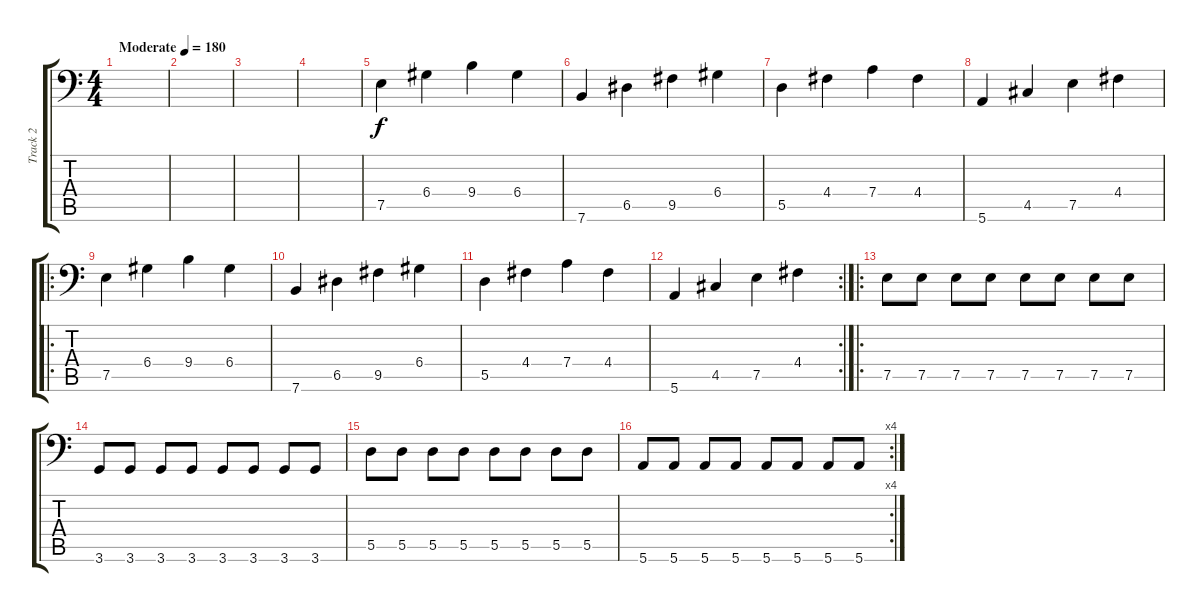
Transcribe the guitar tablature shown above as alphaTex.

\track ("Track 2" "Track 2") {instrument electricbassfinger}
\staff {score tabs}
\tuning (E3 B2 G2 D2 A1 E1) {hide}
\ts (4 4)
\tempo (180 "Moderate")
\clef f4
\ks c
|
|
|
|
7.5.4 6.4.4 9.4.4 6.4.4 |
7.6.4 6.5.4 9.5.4 6.4.4 |
5.5.4 4.4.4 7.4.4 4.4.4 |
5.6.4 4.5.4 7.5.4 4.4.4 |
\ro
7.5.4 6.4.4 9.4.4 6.4.4 |
7.6.4 6.5.4 9.5.4 6.4.4 |
5.5.4 4.4.4 7.4.4 4.4.4 |
\rc 2
5.6.4 4.5.4 7.5.4 4.4.4 |
\ro
7.5.8 7.5.8 7.5.8 7.5.8 7.5.8 7.5.8 7.5.8 7.5.8 |
3.6.8 3.6.8 3.6.8 3.6.8 3.6.8 3.6.8 3.6.8 3.6.8 |
5.5.8 5.5.8 5.5.8 5.5.8 5.5.8 5.5.8 5.5.8 5.5.8 |
\rc 4
5.6.8 5.6.8 5.6.8 5.6.8 5.6.8 5.6.8 5.6.8 5.6.8
